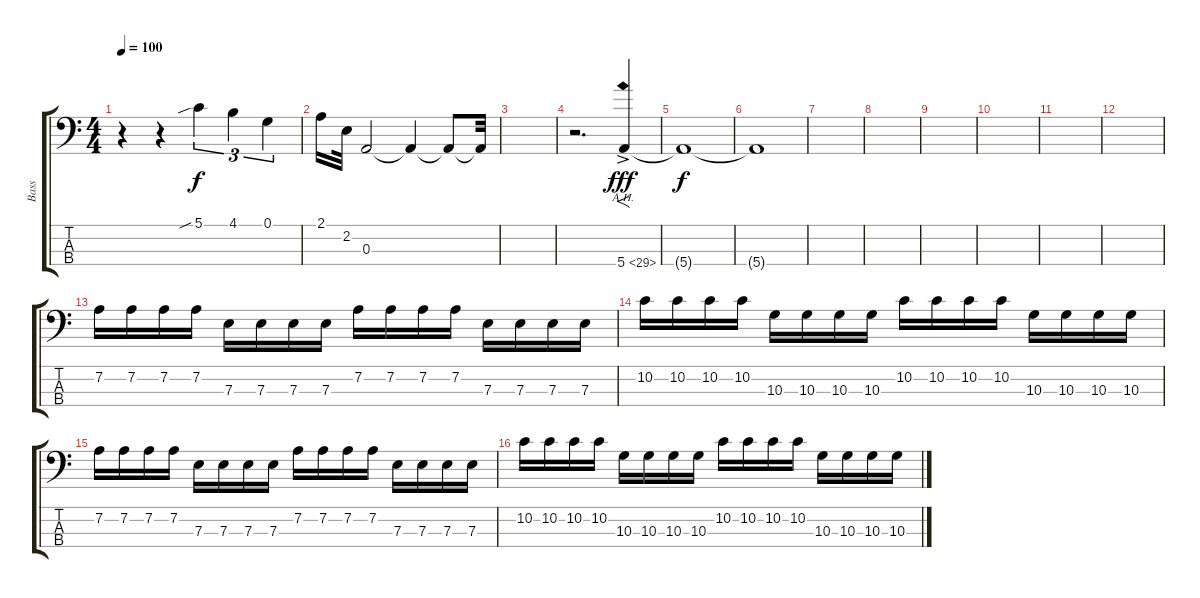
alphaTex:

\track ("Bass" "Bass") {instrument electricbassfinger}
\staff {score tabs}
\tuning (G2 D2 A1 E1) {hide}
\ts (4 4)
\tempo 100
\clef f4
\ks c
r.4{dy f instrument electricbassfinger} r.4 5.1{sib}.4{tu (3 2)} 4.1.4{tu (3 2)} 0.1.4{tu (3 2)} |
2.1.16 2.2.32 0.3.2 0.3{t}.4 0.3{t}.8 0.3{t}.32 |
|
r.2{d volume 16} 5.4{ah 24 ac}.4{f dy fff} |
5.4{t}.1{dy f} |
5.4{t}.1 |
|
|
|
|
|
|
7.2.16 7.2.16 7.2.16 7.2.16 7.3.16 7.3.16 7.3.16 7.3.16 7.2.16 7.2.16 7.2.16 7.2.16 7.3.16 7.3.16 7.3.16 7.3.16 |
10.2.16 10.2.16 10.2.16 10.2.16 10.3.16 10.3.16 10.3.16 10.3.16 10.2.16 10.2.16 10.2.16 10.2.16 10.3.16 10.3.16 10.3.16 10.3.16 |
7.2.16 7.2.16 7.2.16 7.2.16 7.3.16 7.3.16 7.3.16 7.3.16 7.2.16 7.2.16 7.2.16 7.2.16 7.3.16 7.3.16 7.3.16 7.3.16 |
10.2.16 10.2.16 10.2.16 10.2.16 10.3.16 10.3.16 10.3.16 10.3.16 10.2.16 10.2.16 10.2.16 10.2.16 10.3.16 10.3.16 10.3.16 10.3.16
